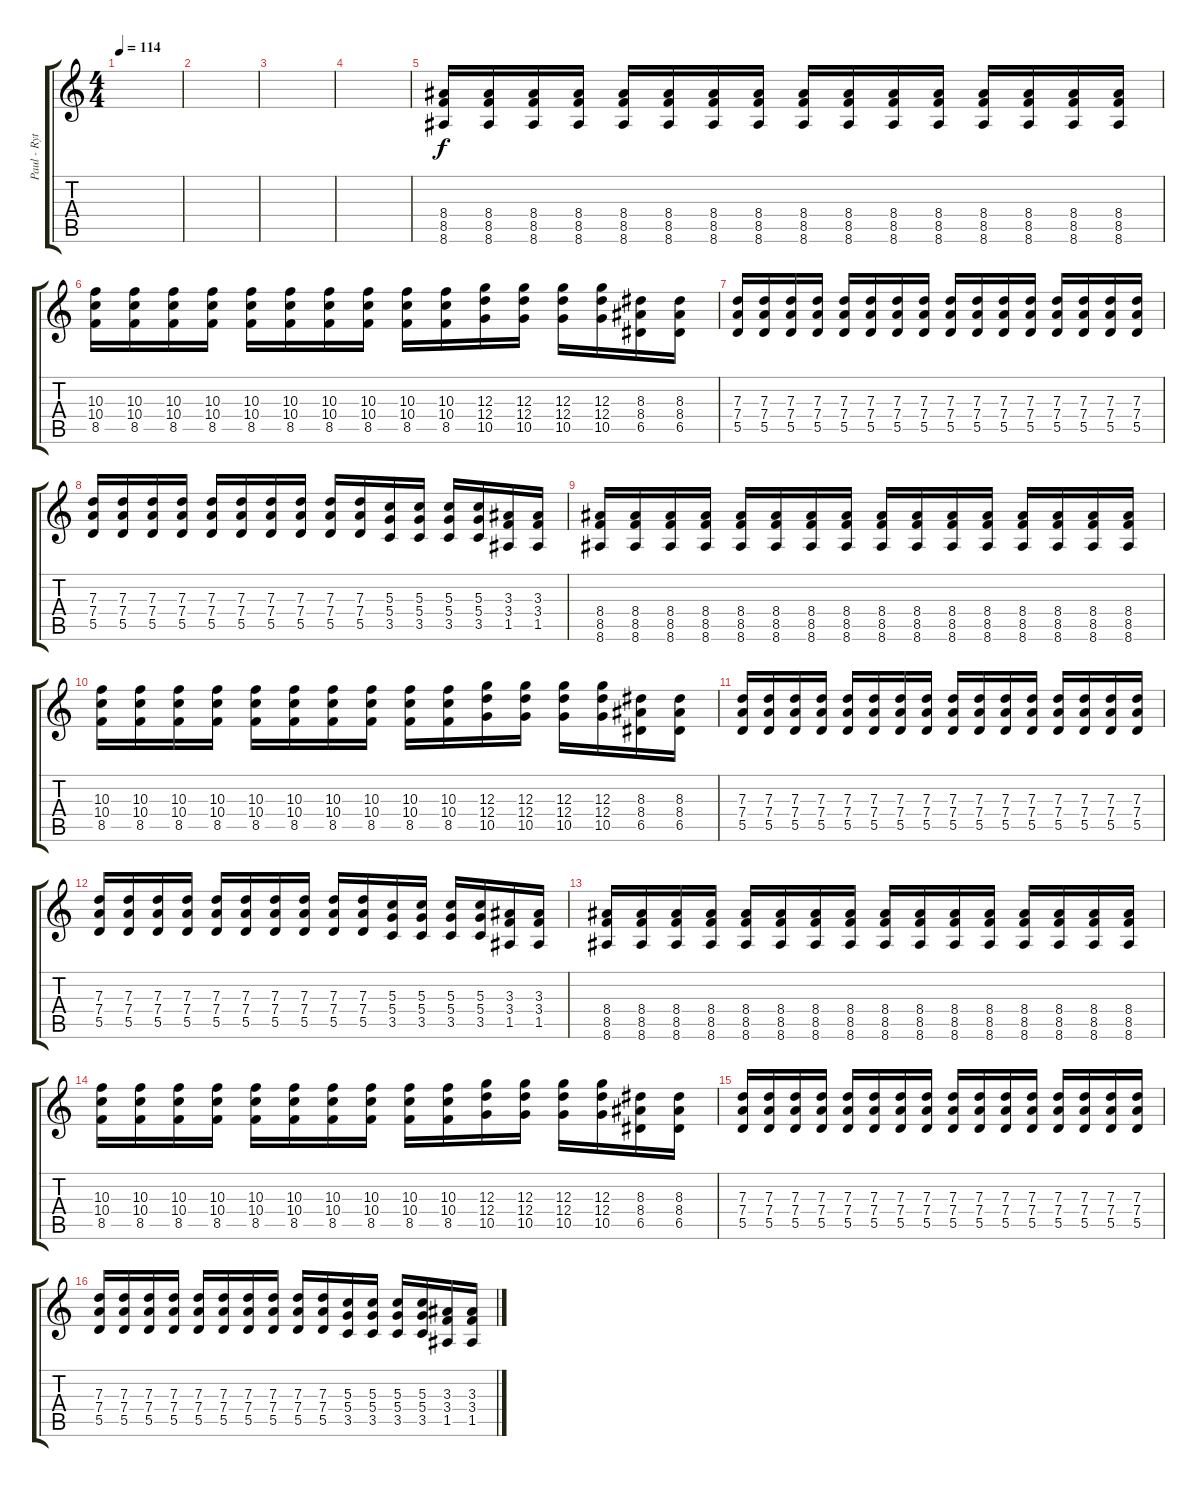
\track ("Paul - Rythem Guitar" "Paul - Ryt") {instrument distortionguitar}
\staff {score tabs}
\tuning (E4 B3 G3 D3 A2 D2) {hide}
\ts (4 4)
\tempo 114
\clef g2
\ks c
|
|
|
|
(8.4 8.5 8.6).16 (8.4 8.5 8.6).16 (8.4 8.5 8.6).16 (8.4 8.5 8.6).16 (8.4 8.5 8.6).16 (8.4 8.5 8.6).16 (8.4 8.5 8.6).16 (8.4 8.5 8.6).16 (8.4 8.5 8.6).16 (8.4 8.5 8.6).16 (8.4 8.5 8.6).16 (8.4 8.5 8.6).16 (8.4 8.5 8.6).16 (8.4 8.5 8.6).16 (8.4 8.5 8.6).16 (8.4 8.5 8.6).16 |
(10.3 10.4 8.5).16 (10.3 10.4 8.5).16 (10.3 10.4 8.5).16 (10.3 10.4 8.5).16 (10.3 10.4 8.5).16 (10.3 10.4 8.5).16 (10.3 10.4 8.5).16 (10.3 10.4 8.5).16 (10.3 10.4 8.5).16 (10.3 10.4 8.5).16 (12.3 12.4 10.5).16 (12.3 12.4 10.5).16 (12.3 12.4 10.5).16 (12.3 12.4 10.5).16 (8.3 8.4 6.5).16 (8.3 8.4 6.5).16 |
(7.3 7.4 5.5).16 (7.3 7.4 5.5).16 (7.3 7.4 5.5).16 (7.3 7.4 5.5).16 (7.3 7.4 5.5).16 (7.3 7.4 5.5).16 (7.3 7.4 5.5).16 (7.3 7.4 5.5).16 (7.3 7.4 5.5).16 (7.3 7.4 5.5).16 (7.3 7.4 5.5).16 (7.3 7.4 5.5).16 (7.3 7.4 5.5).16 (7.3 7.4 5.5).16 (7.3 7.4 5.5).16 (7.3 7.4 5.5).16 |
(7.3 7.4 5.5).16 (7.3 7.4 5.5).16 (7.3 7.4 5.5).16 (7.3 7.4 5.5).16 (7.3 7.4 5.5).16 (7.3 7.4 5.5).16 (7.3 7.4 5.5).16 (7.3 7.4 5.5).16 (7.3 7.4 5.5).16 (7.3 7.4 5.5).16 (5.3 5.4 3.5).16 (5.3 5.4 3.5).16 (5.3 5.4 3.5).16 (5.3 5.4 3.5).16 (3.3 3.4 1.5).16 (3.3 3.4 1.5).16 |
(8.4 8.5 8.6).16 (8.4 8.5 8.6).16 (8.4 8.5 8.6).16 (8.4 8.5 8.6).16 (8.4 8.5 8.6).16 (8.4 8.5 8.6).16 (8.4 8.5 8.6).16 (8.4 8.5 8.6).16 (8.4 8.5 8.6).16 (8.4 8.5 8.6).16 (8.4 8.5 8.6).16 (8.4 8.5 8.6).16 (8.4 8.5 8.6).16 (8.4 8.5 8.6).16 (8.4 8.5 8.6).16 (8.4 8.5 8.6).16 |
(10.3 10.4 8.5).16 (10.3 10.4 8.5).16 (10.3 10.4 8.5).16 (10.3 10.4 8.5).16 (10.3 10.4 8.5).16 (10.3 10.4 8.5).16 (10.3 10.4 8.5).16 (10.3 10.4 8.5).16 (10.3 10.4 8.5).16 (10.3 10.4 8.5).16 (12.3 12.4 10.5).16 (12.3 12.4 10.5).16 (12.3 12.4 10.5).16 (12.3 12.4 10.5).16 (8.3 8.4 6.5).16 (8.3 8.4 6.5).16 |
(7.3 7.4 5.5).16 (7.3 7.4 5.5).16 (7.3 7.4 5.5).16 (7.3 7.4 5.5).16 (7.3 7.4 5.5).16 (7.3 7.4 5.5).16 (7.3 7.4 5.5).16 (7.3 7.4 5.5).16 (7.3 7.4 5.5).16 (7.3 7.4 5.5).16 (7.3 7.4 5.5).16 (7.3 7.4 5.5).16 (7.3 7.4 5.5).16 (7.3 7.4 5.5).16 (7.3 7.4 5.5).16 (7.3 7.4 5.5).16 |
(7.3 7.4 5.5).16 (7.3 7.4 5.5).16 (7.3 7.4 5.5).16 (7.3 7.4 5.5).16 (7.3 7.4 5.5).16 (7.3 7.4 5.5).16 (7.3 7.4 5.5).16 (7.3 7.4 5.5).16 (7.3 7.4 5.5).16 (7.3 7.4 5.5).16 (5.3 5.4 3.5).16 (5.3 5.4 3.5).16 (5.3 5.4 3.5).16 (5.3 5.4 3.5).16 (3.3 3.4 1.5).16 (3.3 3.4 1.5).16 |
(8.4 8.5 8.6).16 (8.4 8.5 8.6).16 (8.4 8.5 8.6).16 (8.4 8.5 8.6).16 (8.4 8.5 8.6).16 (8.4 8.5 8.6).16 (8.4 8.5 8.6).16 (8.4 8.5 8.6).16 (8.4 8.5 8.6).16 (8.4 8.5 8.6).16 (8.4 8.5 8.6).16 (8.4 8.5 8.6).16 (8.4 8.5 8.6).16 (8.4 8.5 8.6).16 (8.4 8.5 8.6).16 (8.4 8.5 8.6).16 |
(10.3 10.4 8.5).16 (10.3 10.4 8.5).16 (10.3 10.4 8.5).16 (10.3 10.4 8.5).16 (10.3 10.4 8.5).16 (10.3 10.4 8.5).16 (10.3 10.4 8.5).16 (10.3 10.4 8.5).16 (10.3 10.4 8.5).16 (10.3 10.4 8.5).16 (12.3 12.4 10.5).16 (12.3 12.4 10.5).16 (12.3 12.4 10.5).16 (12.3 12.4 10.5).16 (8.3 8.4 6.5).16 (8.3 8.4 6.5).16 |
(7.3 7.4 5.5).16 (7.3 7.4 5.5).16 (7.3 7.4 5.5).16 (7.3 7.4 5.5).16 (7.3 7.4 5.5).16 (7.3 7.4 5.5).16 (7.3 7.4 5.5).16 (7.3 7.4 5.5).16 (7.3 7.4 5.5).16 (7.3 7.4 5.5).16 (7.3 7.4 5.5).16 (7.3 7.4 5.5).16 (7.3 7.4 5.5).16 (7.3 7.4 5.5).16 (7.3 7.4 5.5).16 (7.3 7.4 5.5).16 |
(7.3 7.4 5.5).16 (7.3 7.4 5.5).16 (7.3 7.4 5.5).16 (7.3 7.4 5.5).16 (7.3 7.4 5.5).16 (7.3 7.4 5.5).16 (7.3 7.4 5.5).16 (7.3 7.4 5.5).16 (7.3 7.4 5.5).16 (7.3 7.4 5.5).16 (5.3 5.4 3.5).16 (5.3 5.4 3.5).16 (5.3 5.4 3.5).16 (5.3 5.4 3.5).16 (3.3 3.4 1.5).16 (3.3 3.4 1.5).16
